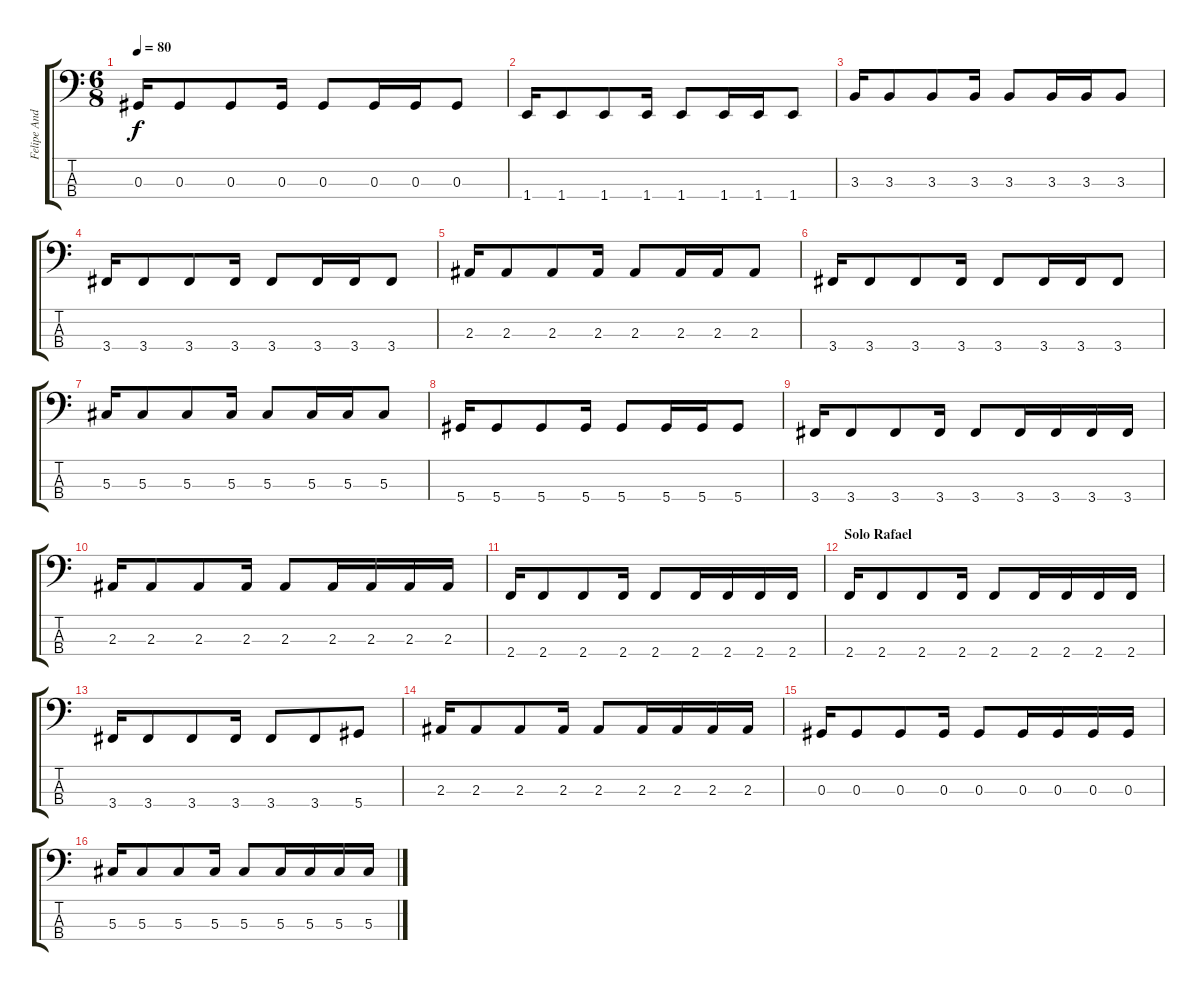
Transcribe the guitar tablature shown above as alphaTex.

\track ("Felipe Andreoli" "Felipe And") {instrument electricbassfinger}
\staff {score tabs}
\tuning (Gb2 Db2 Ab1 Eb1) {hide}
\ts (6 8)
\tempo 80
\clef f4
\ks c
0.3.16{dy f} 0.3.8 0.3.8 0.3.16 0.3.8 0.3.16 0.3.16 0.3.8 |
1.4.16 1.4.8 1.4.8 1.4.16 1.4.8 1.4.16 1.4.16 1.4.8 |
3.3.16 3.3.8 3.3.8 3.3.16 3.3.8 3.3.16 3.3.16 3.3.8 |
3.4.16 3.4.8 3.4.8 3.4.16 3.4.8 3.4.16 3.4.16 3.4.8 |
2.3.16 2.3.8 2.3.8 2.3.16 2.3.8 2.3.16 2.3.16 2.3.8 |
3.4.16 3.4.8 3.4.8 3.4.16 3.4.8 3.4.16 3.4.16 3.4.8 |
5.3.16 5.3.8 5.3.8 5.3.16 5.3.8 5.3.16 5.3.16 5.3.8 |
5.4.16 5.4.8 5.4.8 5.4.16 5.4.8 5.4.16 5.4.16 5.4.8 |
3.4.16 3.4.8 3.4.8 3.4.16 3.4.8 3.4.16 3.4.16 3.4.16 3.4.16 |
2.3.16 2.3.8 2.3.8 2.3.16 2.3.8 2.3.16 2.3.16 2.3.16 2.3.16 |
2.4.16 2.4.8 2.4.8 2.4.16 2.4.8 2.4.16 2.4.16 2.4.16 2.4.16 |
\section ("" "Solo Rafael")
2.4.16 2.4.8 2.4.8 2.4.16 2.4.8 2.4.16 2.4.16 2.4.16 2.4.16 |
3.4.16 3.4.8 3.4.8 3.4.16 3.4.8 3.4.8 5.4.8 |
2.3.16 2.3.8 2.3.8 2.3.16 2.3.8 2.3.16 2.3.16 2.3.16 2.3.16 |
0.3.16 0.3.8 0.3.8 0.3.16 0.3.8 0.3.16 0.3.16 0.3.16 0.3.16 |
5.3.16 5.3.8 5.3.8 5.3.16 5.3.8 5.3.16 5.3.16 5.3.16 5.3.16
